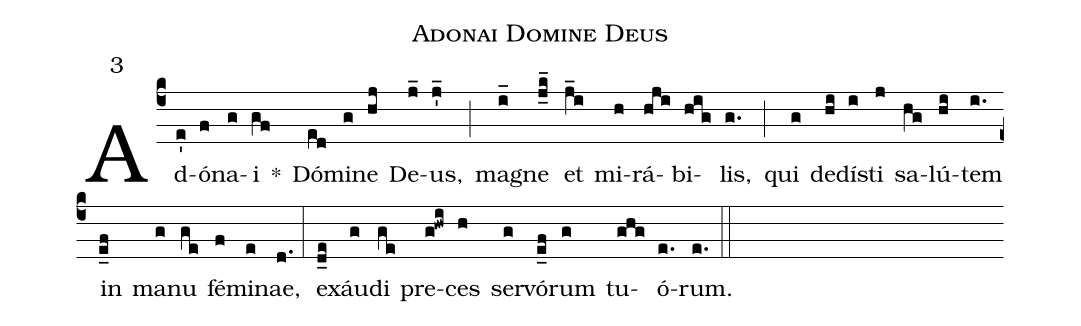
name:Adonai Domine Deus;
mode:3;
annotation:3;
office-part:Antiphonae;
%%
(c4) Ad(e')ó(f)na(g)i(gf) *() Dó(ed)mi(g)ne(hj) De(j_)us,(j'_) (;) ma(i_)gne(j_k_) et(j_i) mi(h)rá(hji)bi(hig)lis,(g.) (;) qui(g) de(hi)dí(i)sti(j) sa(hg)lú(hi)tem(i.) in(e_f) ma(g)nu(ge) fé(f)mi(e)nae,(d.) (:) ex(d_e)áu(g)di(ge) pre(g!hwi)ces(h) ser(g)vó(e_f)rum(g) tu(ghg)ó(e.)rum.(e.) (::)
